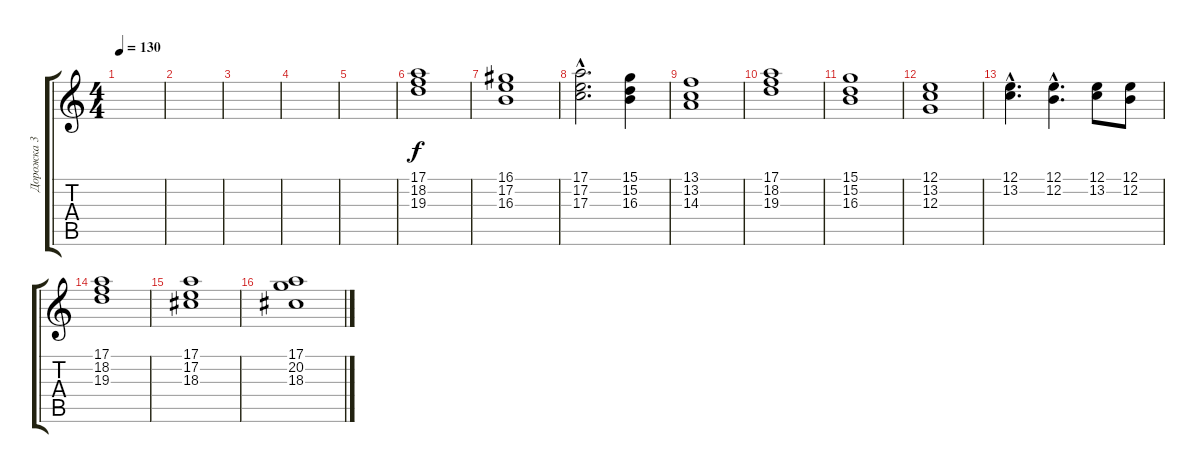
\track ("Дорожка 3" "Дорожка 3") {instrument rockorgan}
\staff {score tabs}
\tuning (E4 B3 G3 D3 A2 E2) {hide}
\ts (4 4)
\tempo 130
\clef g2
\ks c
|
|
|
|
|
(17.1 18.2 19.3).1 |
(16.1 17.2 16.3).1 |
(17.1{hac} 17.2{hac} 17.3{hac}).2{d} (15.1 15.2 16.3).4 |
(13.1 13.2 14.3).1 |
(17.1 18.2 19.3).1 |
(15.1 15.2 16.3).1 |
(12.1 13.2 12.3).1 |
(12.1{hac} 13.2{hac}).4{d} (12.1{hac} 12.2{hac}).4{d} (12.1 13.2).8 (12.1 12.2).8 |
(17.1 18.2 19.3).1 |
(17.1 17.2 18.3).1 |
(17.1 20.2 18.3).1
